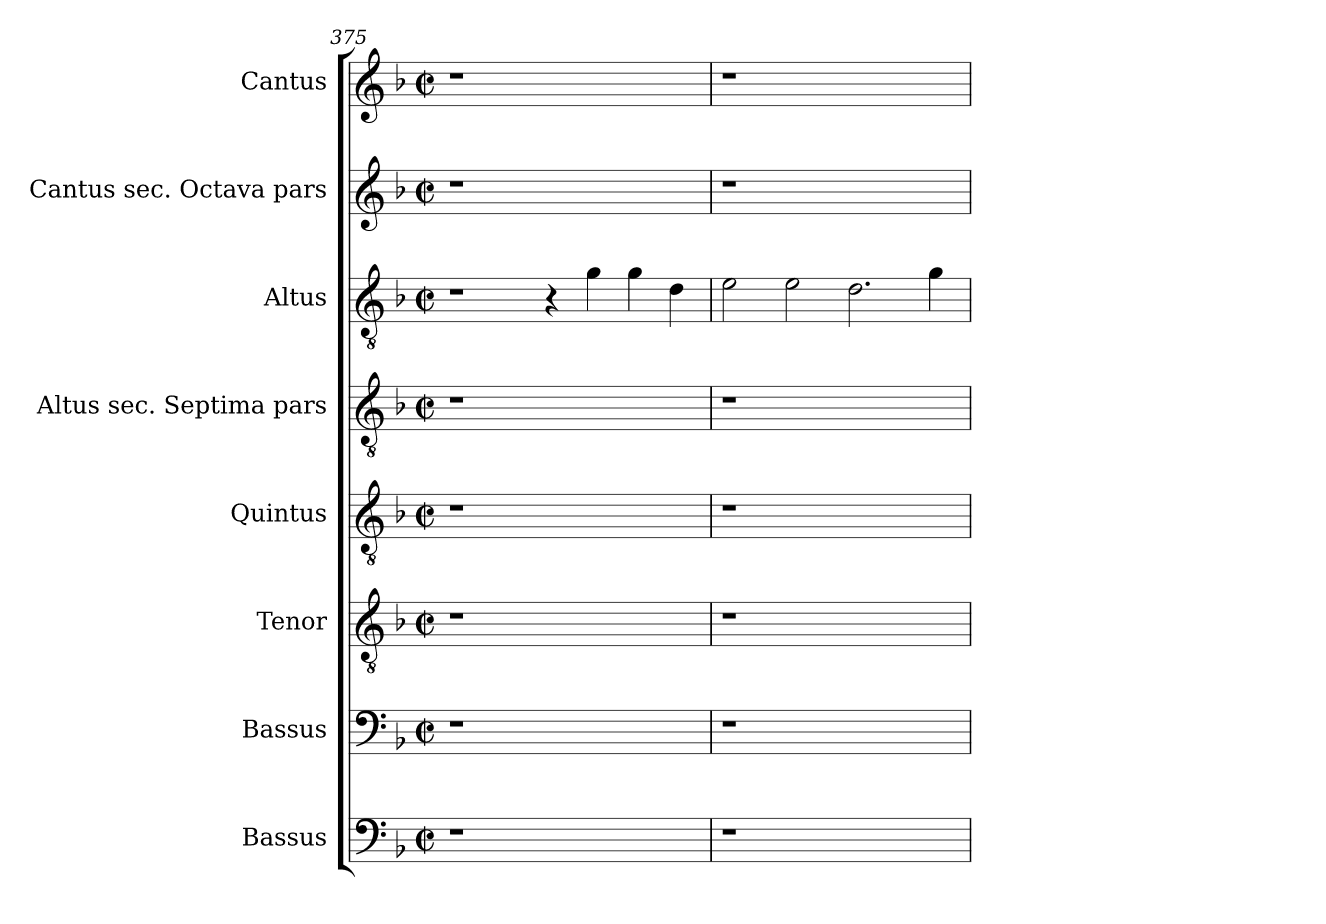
**kern	**kern	**kern	**kern	**kern	**kern	**kern	**kern
*part8	*part7	*part6	*part5	*part4	*part3	*part2	*part1
*staff8	*staff7	*staff6	*staff5	*staff4	*staff3	*staff2	*staff1
*I"Bassus	*I"Bassus	*I"Tenor	*I"Quintus	*I"Altus sec. Septima pars	*I"Altus	*I"Cantus sec. Octava pars	*I"Cantus
*	*I'Bassus	*I'Tenor	*I'Quintus	*	*I'Altus	*	*I'Cantus
*clefF4	*clefF4	*clefGv2	*clefGv2	*clefGv2	*clefGv2	*clefG2	*clefG2
*k[b-]	*k[b-]	*k[b-]	*k[b-]	*k[b-]	*k[b-]	*k[b-]	*k[b-]
*F:	*F:	*F:	*F:	*F:	*F:	*F:	*F:
*M2/2	*M2/2	*M2/2	*M2/2	*M2/2	*M2/2	*M2/2	*M2/2
*met(c|)	*met(c|)	*met(c|)	*met(c|)	*met(c|)	*met(c|)	*met(c|)	*met(c|)
=375	=375	=375	=375	=375	=375	=375	=375
1r	1r	1r	1r	1r	1r	1r	1r
1ryy	1ryy	1ryy	1ryy	1ryy	4r	1ryy	1ryy
.	.	.	.	.	4g\	.	.
.	.	.	.	.	4g\	.	.
.	.	.	.	.	4d\	.	.
=376	=376	=376	=376	=376	=376	=376	=376
1r	1r	1r	1r	1r	2e\	1r	1r
.	.	.	.	.	2e\	.	.
1ryy	1ryy	1ryy	1ryy	1ryy	2.d\	1ryy	1ryy
.	.	.	.	.	4g\	.	.
=	=	=	=	=	=	=	=
*-	*-	*-	*-	*-	*-	*-	*-
